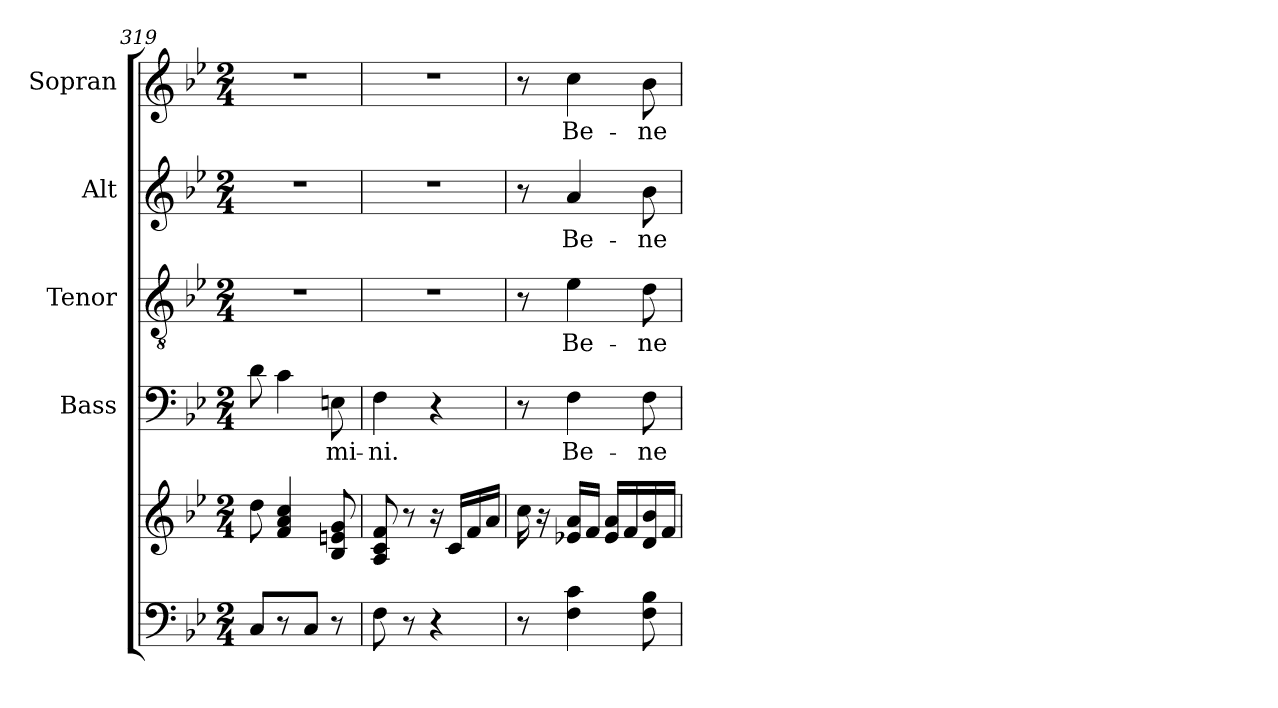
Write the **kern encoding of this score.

**kern	**kern	**kern	**text	**kern	**text	**kern	**text	**kern	**text
*part5	*part5	*part4	*part4	*part3	*part3	*part2	*part2	*part1	*part1
*staff6	*staff5	*staff4	*staff4	*staff3	*staff3	*staff2	*staff2	*staff1	*staff1
*	*	*I"Bass	*	*I"Tenor	*	*I"Alt	*	*I"Sopran	*
*	*	*I'B.	*	*I'T.	*	*I'A.	*	*I'S.	*
*clefF4	*clefG2	*clefF4	*	*clefGv2	*	*clefG2	*	*clefG2	*
*k[b-e-]	*k[b-e-]	*k[b-e-]	*	*k[b-e-]	*	*k[b-e-]	*	*k[b-e-]	*
*B-:	*B-:	*B-:	*	*B-:	*	*B-:	*	*B-:	*
*M2/4	*M2/4	*M2/4	*	*M2/4	*	*M2/4	*	*M2/4	*
=319	=319	=319	=319	=319	=319	=319	=319	=319	=319
8C/L	8dd\	8d\	.	2r	.	2r	.	2r	.
8r	4f/ 4a/ 4cc/	4c\	.	.	.	.	.	.	.
8C/J	.	.	.	.	.	.	.	.	.
!	!	!	!LO:LY:b	!	!	!	!	!	!
8r	8B-/ 8en/ 8g/	8En\	-mi-	.	.	.	.	.	.
=320	=320	=320	=320	=320	=320	=320	=320	=320	=320
!	!	!	!LO:LY:b	!	!	!	!	!	!
8F\	8A/ 8c/ 8f/	4F\	-ni.	2r	.	2r	.	2r	.
8r	8r	.	.	.	.	.	.	.	.
4r	16r	4r	.	.	.	.	.	.	.
.	16c/LL	.	.	.	.	.	.	.	.
.	16f/	.	.	.	.	.	.	.	.
.	16a/JJ	.	.	.	.	.	.	.	.
=321	=321	=321	=321	=321	=321	=321	=321	=321	=321
8r	16cc\	8r	.	8r	.	8r	.	8r	.
.	16r	.	.	.	.	.	.	.	.
!	!	!	!LO:LY:b	!	!LO:LY:b	!	!LO:LY:b	!	!LO:LY:b
4F\ 4c\	16e-X/ 16a/LL	4F\	Be-	4e-\	Be-	4a/	Be-	4cc\	Be-
.	16f/JJ	.	.	.	.	.	.	.	.
.	16e-/ 16a/LL	.	.	.	.	.	.	.	.
.	16f/	.	.	.	.	.	.	.	.
!	!	!	!LO:LY:b	!	!LO:LY:b	!	!LO:LY:b	!	!LO:LY:b
8F\ 8B-\	16d/ 16b-/	8F\	-ne-	8d\	-ne-	8b-\	-ne-	8b-\	-ne-
.	16f/JJ	.	.	.	.	.	.	.	.
=	=	=	=	=	=	=	=	=	=
*-	*-	*-	*-	*-	*-	*-	*-	*-	*-
